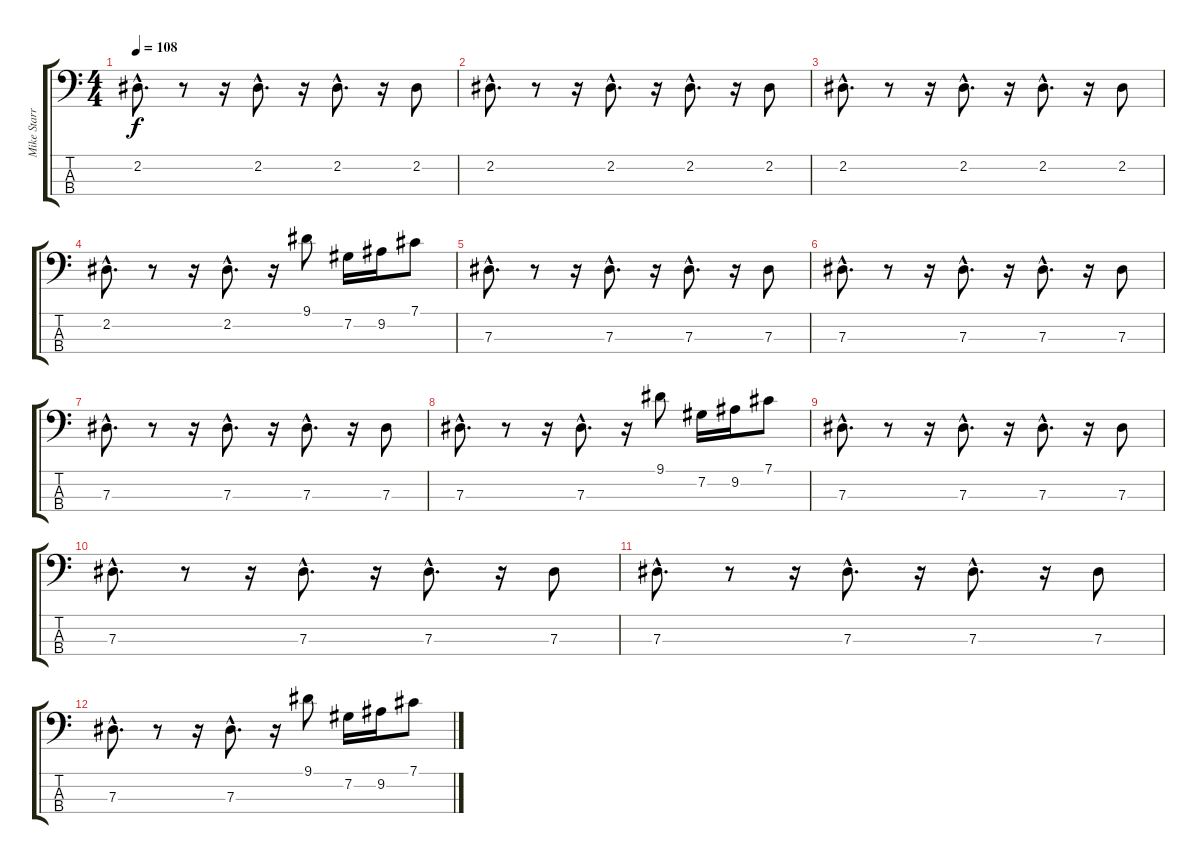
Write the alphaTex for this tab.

\track ("Mike Starr" "Mike Starr") {instrument fretlessbass}
\staff {score tabs}
\tuning (Gb2 Db2 Ab1 Eb1) {hide}
\ts (4 4)
\tempo 108
\clef f4
\ks c
2.2{hac}.8{d dy f} r.8 r.16 2.2{hac}.8{d} r.16 2.2{hac}.8{d} r.16 2.2.8 |
2.2{hac}.8{d} r.8 r.16 2.2{hac}.8{d} r.16 2.2{hac}.8{d} r.16 2.2.8 |
2.2{hac}.8{d} r.8 r.16 2.2{hac}.8{d} r.16 2.2{hac}.8{d} r.16 2.2.8 |
2.2{hac}.8{d} r.8 r.16 2.2{hac}.8{d} r.16 9.1.8 7.2.16 9.2.16 7.1.8 |
7.3{hac}.8{d} r.8 r.16 7.3{hac}.8{d} r.16 7.3{hac}.8{d} r.16 7.3.8 |
7.3{hac}.8{d} r.8 r.16 7.3{hac}.8{d} r.16 7.3{hac}.8{d} r.16 7.3.8 |
7.3{hac}.8{d} r.8 r.16 7.3{hac}.8{d} r.16 7.3{hac}.8{d} r.16 7.3.8 |
7.3{hac}.8{d} r.8 r.16 7.3{hac}.8{d} r.16 9.1.8 7.2.16 9.2.16 7.1.8 |
7.3{hac}.8{d} r.8 r.16 7.3{hac}.8{d} r.16 7.3{hac}.8{d} r.16 7.3.8 |
7.3{hac}.8{d} r.8 r.16 7.3{hac}.8{d} r.16 7.3{hac}.8{d} r.16 7.3.8 |
7.3{hac}.8{d} r.8 r.16 7.3{hac}.8{d} r.16 7.3{hac}.8{d} r.16 7.3.8 |
7.3{hac}.8{d} r.8 r.16 7.3{hac}.8{d} r.16 9.1.8 7.2.16 9.2.16 7.1.8
